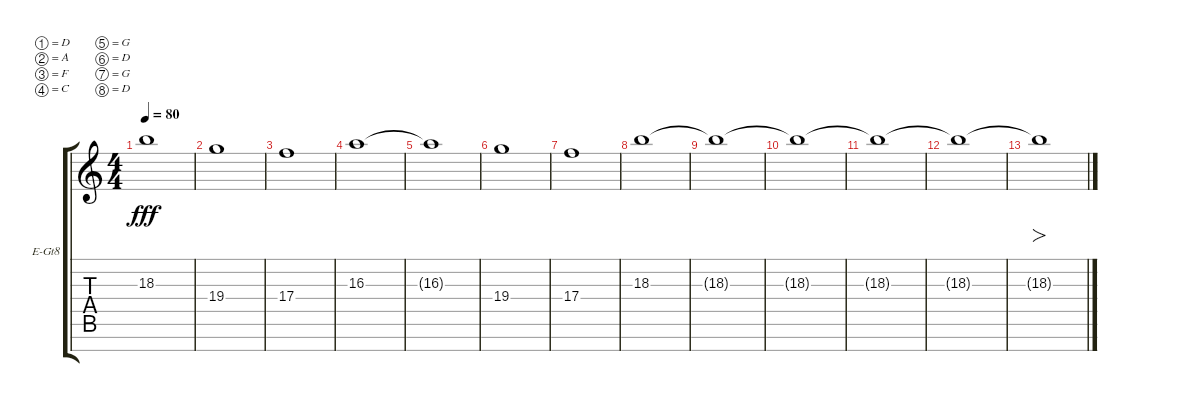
\bracketExtendMode groupsimilarinstruments
\firstSystemTrackNameOrientation horizontal
\otherSystemsTrackNameOrientation horizontal
\track ("Reverb" "E-Gt8") {instrument overdrivenguitar}
\staff {score tabs}
\tuning (D4 A3 F3 C3 G2 D2 G1 D1)
\ts (4 4)
\tempo 80
\clef g2
\ks c
18.3{t}.1{dy fff} |
19.4.1 |
17.4.1 |
16.3.1 |
16.3{t}.1 |
19.4.1 |
17.4.1 |
18.3.1 |
18.3{t}.1 |
18.3{t}.1 |
18.3{t}.1 |
18.3{t}.1 |
18.3{t}.1{fo}
